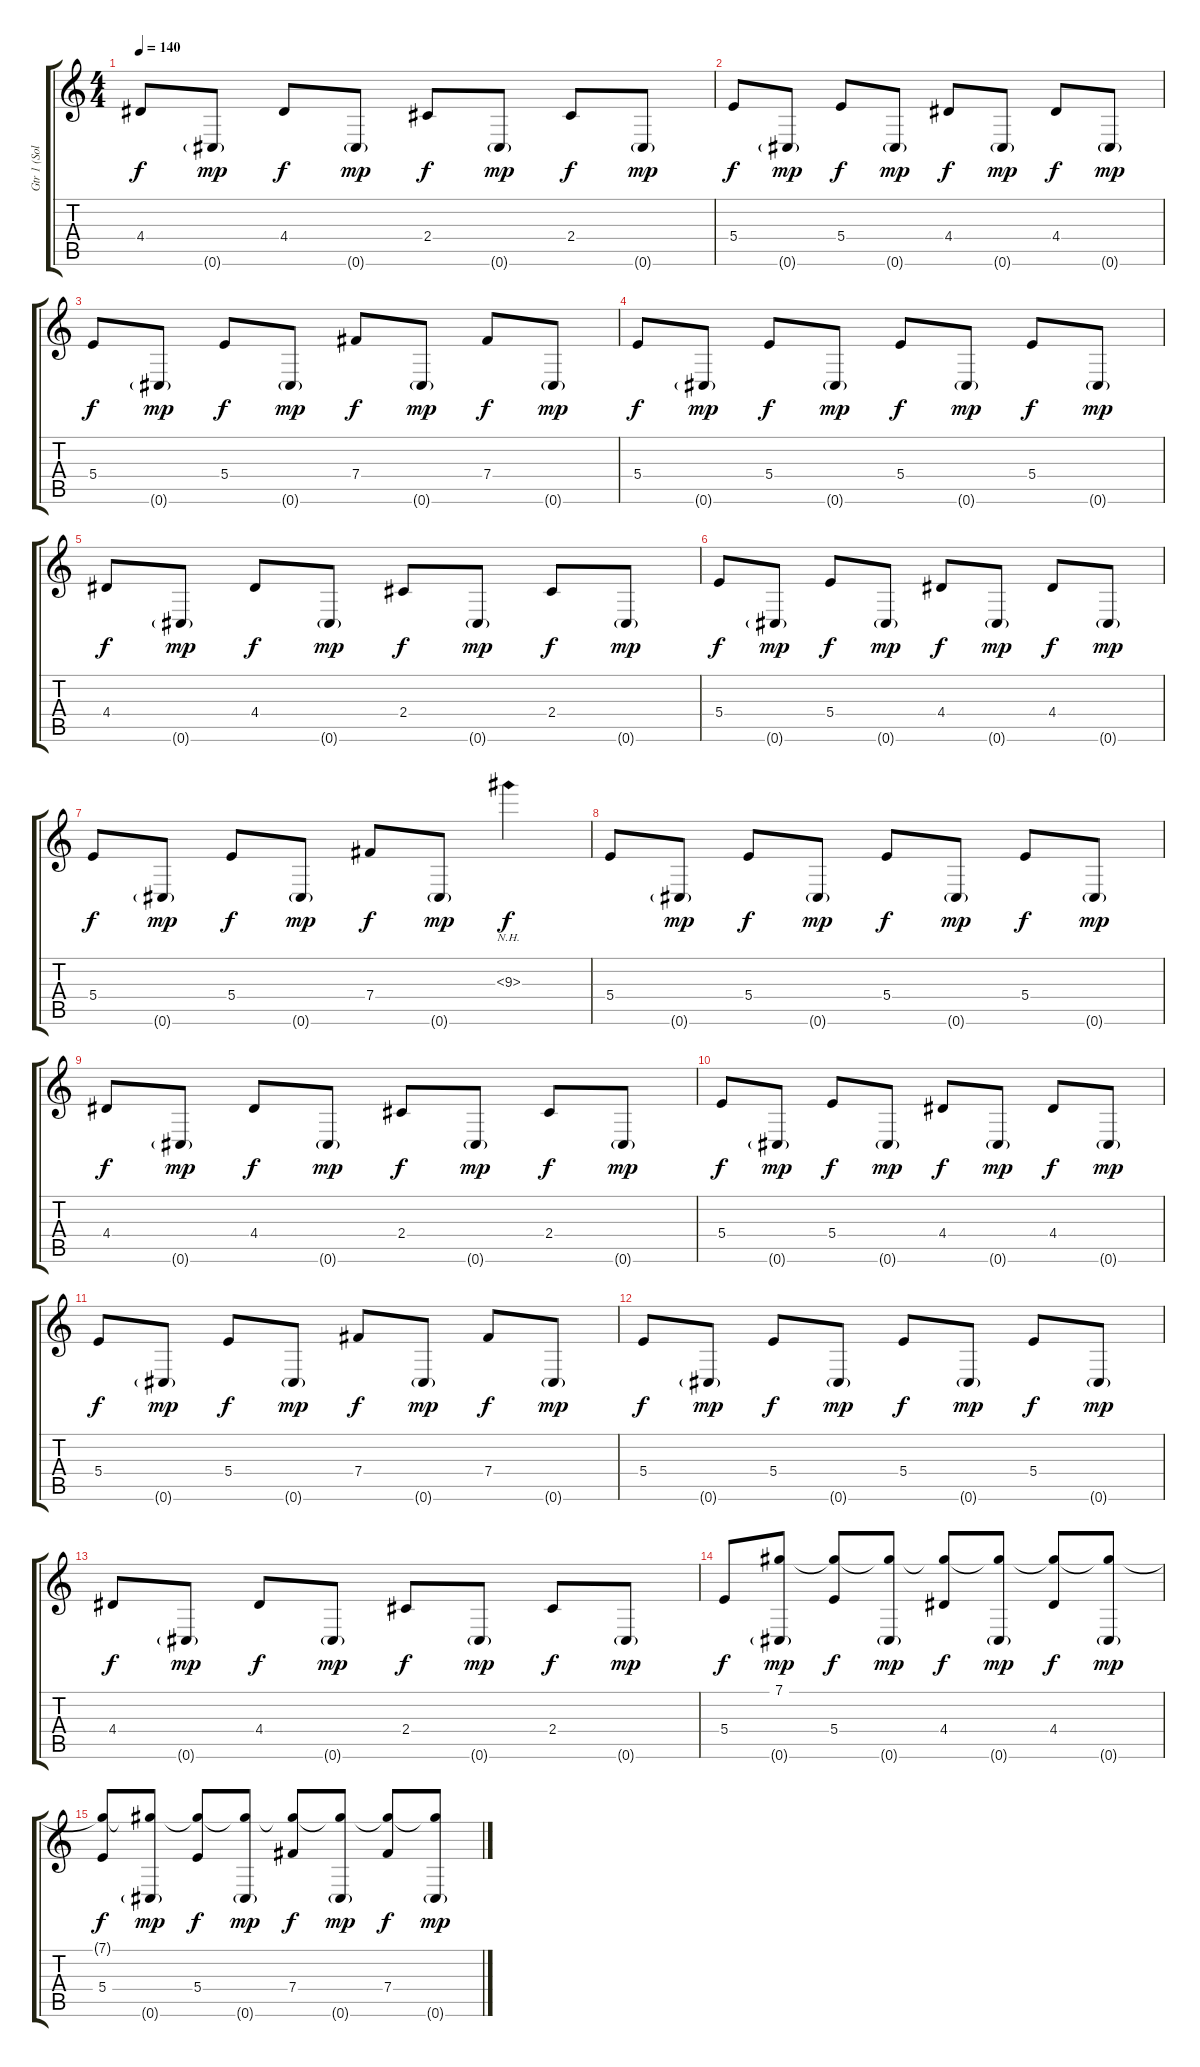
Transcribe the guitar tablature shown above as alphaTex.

\track ("Gtr 1 (Solo)" "Gtr 1 (Sol") {instrument overdrivenguitar}
\staff {score tabs}
\tuning (Db4 Ab3 E3 B2 Gb2 Db2) {hide}
\ts (4 4)
\tempo 140
\clef g2
\ks c
4.4.8{dy f} 0.6{g}.8{dy mp} 4.4.8{dy f} 0.6{g}.8{dy mp} 2.4.8{dy f} 0.6{g}.8{dy mp} 2.4.8{dy f} 0.6{g}.8{dy mp} |
5.4.8{dy f} 0.6{g}.8{dy mp} 5.4.8{dy f} 0.6{g}.8{dy mp} 4.4.8{dy f} 0.6{g}.8{dy mp} 4.4.8{dy f} 0.6{g}.8{dy mp} |
5.4.8{dy f} 0.6{g}.8{dy mp} 5.4.8{dy f} 0.6{g}.8{dy mp} 7.4.8{dy f} 0.6{g}.8{dy mp} 7.4.8{dy f} 0.6{g}.8{dy mp} |
5.4.8{dy f} 0.6{g}.8{dy mp} 5.4.8{dy f} 0.6{g}.8{dy mp} 5.4.8{dy f} 0.6{g}.8{dy mp} 5.4.8{dy f} 0.6{g}.8{dy mp} |
4.4.8{dy f} 0.6{g}.8{dy mp} 4.4.8{dy f} 0.6{g}.8{dy mp} 2.4.8{dy f} 0.6{g}.8{dy mp} 2.4.8{dy f} 0.6{g}.8{dy mp} |
5.4.8{dy f} 0.6{g}.8{dy mp} 5.4.8{dy f} 0.6{g}.8{dy mp} 4.4.8{dy f} 0.6{g}.8{dy mp} 4.4.8{dy f} 0.6{g}.8{dy mp} |
5.4.8{dy f} 0.6{g}.8{dy mp} 5.4.8{dy f} 0.6{g}.8{dy mp} 7.4.8{dy f} 0.6{g}.8{dy mp} 9.3{nh}.4{dy f} |
5.4.8 0.6{g}.8{dy mp} 5.4.8{dy f} 0.6{g}.8{dy mp} 5.4.8{dy f} 0.6{g}.8{dy mp} 5.4.8{dy f} 0.6{g}.8{dy mp} |
4.4.8{dy f} 0.6{g}.8{dy mp} 4.4.8{dy f} 0.6{g}.8{dy mp} 2.4.8{dy f} 0.6{g}.8{dy mp} 2.4.8{dy f} 0.6{g}.8{dy mp} |
5.4.8{dy f} 0.6{g}.8{dy mp} 5.4.8{dy f} 0.6{g}.8{dy mp} 4.4.8{dy f} 0.6{g}.8{dy mp} 4.4.8{dy f} 0.6{g}.8{dy mp} |
5.4.8{dy f} 0.6{g}.8{dy mp} 5.4.8{dy f} 0.6{g}.8{dy mp} 7.4.8{dy f} 0.6{g}.8{dy mp} 7.4.8{dy f} 0.6{g}.8{dy mp} |
5.4.8{dy f} 0.6{g}.8{dy mp} 5.4.8{dy f} 0.6{g}.8{dy mp} 5.4.8{dy f} 0.6{g}.8{dy mp} 5.4.8{dy f} 0.6{g}.8{dy mp} |
4.4.8{dy f} 0.6{g}.8{dy mp} 4.4.8{dy f} 0.6{g}.8{dy mp} 2.4.8{dy f} 0.6{g}.8{dy mp} 2.4.8{dy f} 0.6{g}.8{dy mp} |
5.4.8{dy f} (7.1 0.6{g}).8{dy mp} (7.1{t} 5.4).8{dy f} (7.1{t} 0.6{g}).8{dy mp} (7.1{t} 4.4).8{dy f} (7.1{t} 0.6{g}).8{dy mp} (7.1{t} 4.4).8{dy f} (7.1{t} 0.6{g}).8{dy mp} |
(7.1{t} 5.4).8{dy f} (7.1{t} 0.6{g}).8{dy mp} (7.1{t} 5.4).8{dy f} (7.1{t} 0.6{g}).8{dy mp} (7.1{t} 7.4).8{dy f} (7.1{t} 0.6{g}).8{dy mp} (7.1{t} 7.4).8{dy f} (7.1{t} 0.6{g}).8{dy mp}
